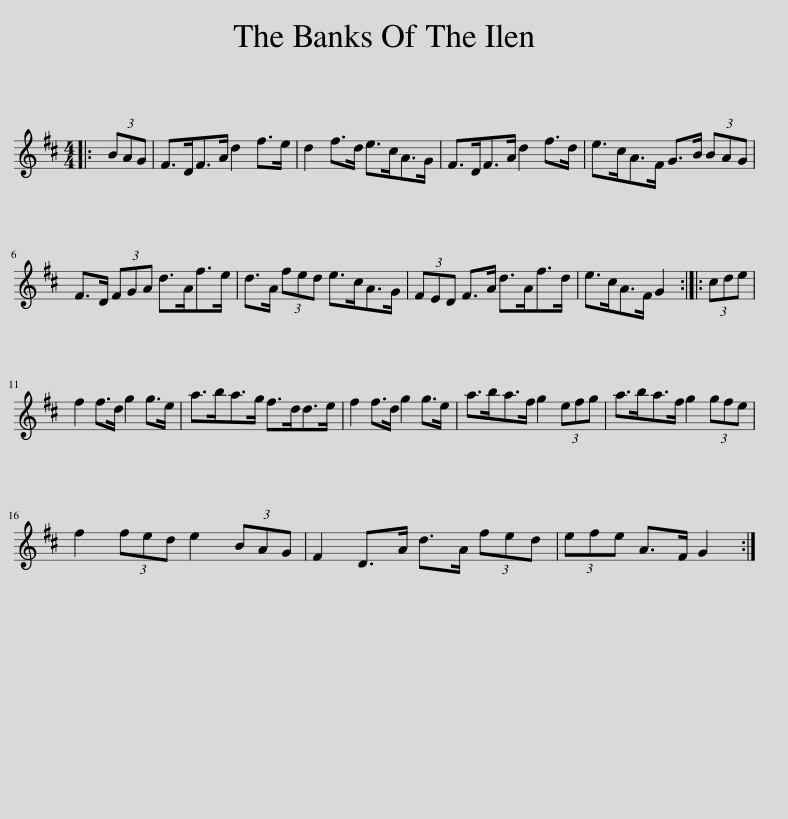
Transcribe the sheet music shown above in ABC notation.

X:1
L:1/8
M:4/4
I:linebreak $
K:D
V:1 treble
V:1
|: (3BAG | F>DF>A d2 f>e | d2 f>d e>cA>G | F>DF>A d2 f>d | e>cA>F G>B (3BAG |$ %5
 F>D (3FGA d>Af>e | d>A (3fed e>cA>G | (3FED F>A d>Af>d | e>cA>F G2 :: (3cde |$ %10
 f2 f>d g2 g>e | a>ba>g f>dd>e | f2 f>d g2 g>e | a>ba>f g2 (3efg | a>ba>f g2 (3gfe |$ %15
 f2 (3fed e2 (3BAG | F2 D>A d>A (3fed | (3efe A>F G2 :| %18
